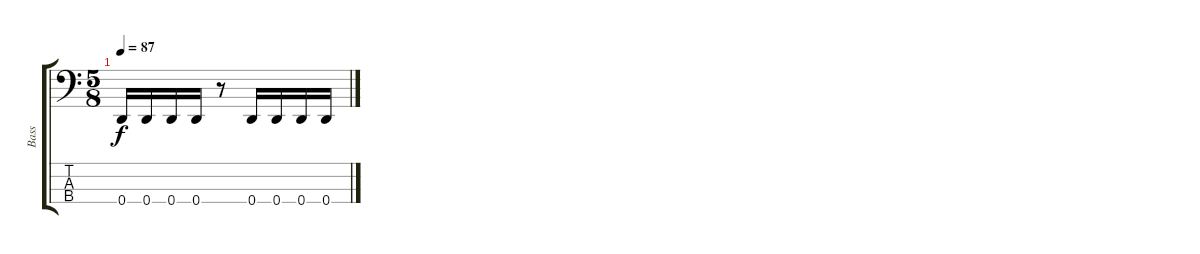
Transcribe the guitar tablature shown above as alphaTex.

\track ("Bass" "Bass") {instrument electricbasspick}
\staff {score tabs}
\tuning (G2 D2 A1 D1) {hide}
\ts (5 8)
\tempo 87
\clef f4
\ks c
0.4.16{dy f} 0.4.16 0.4.16 0.4.16 r.8 0.4.16 0.4.16 0.4.16 0.4.16
